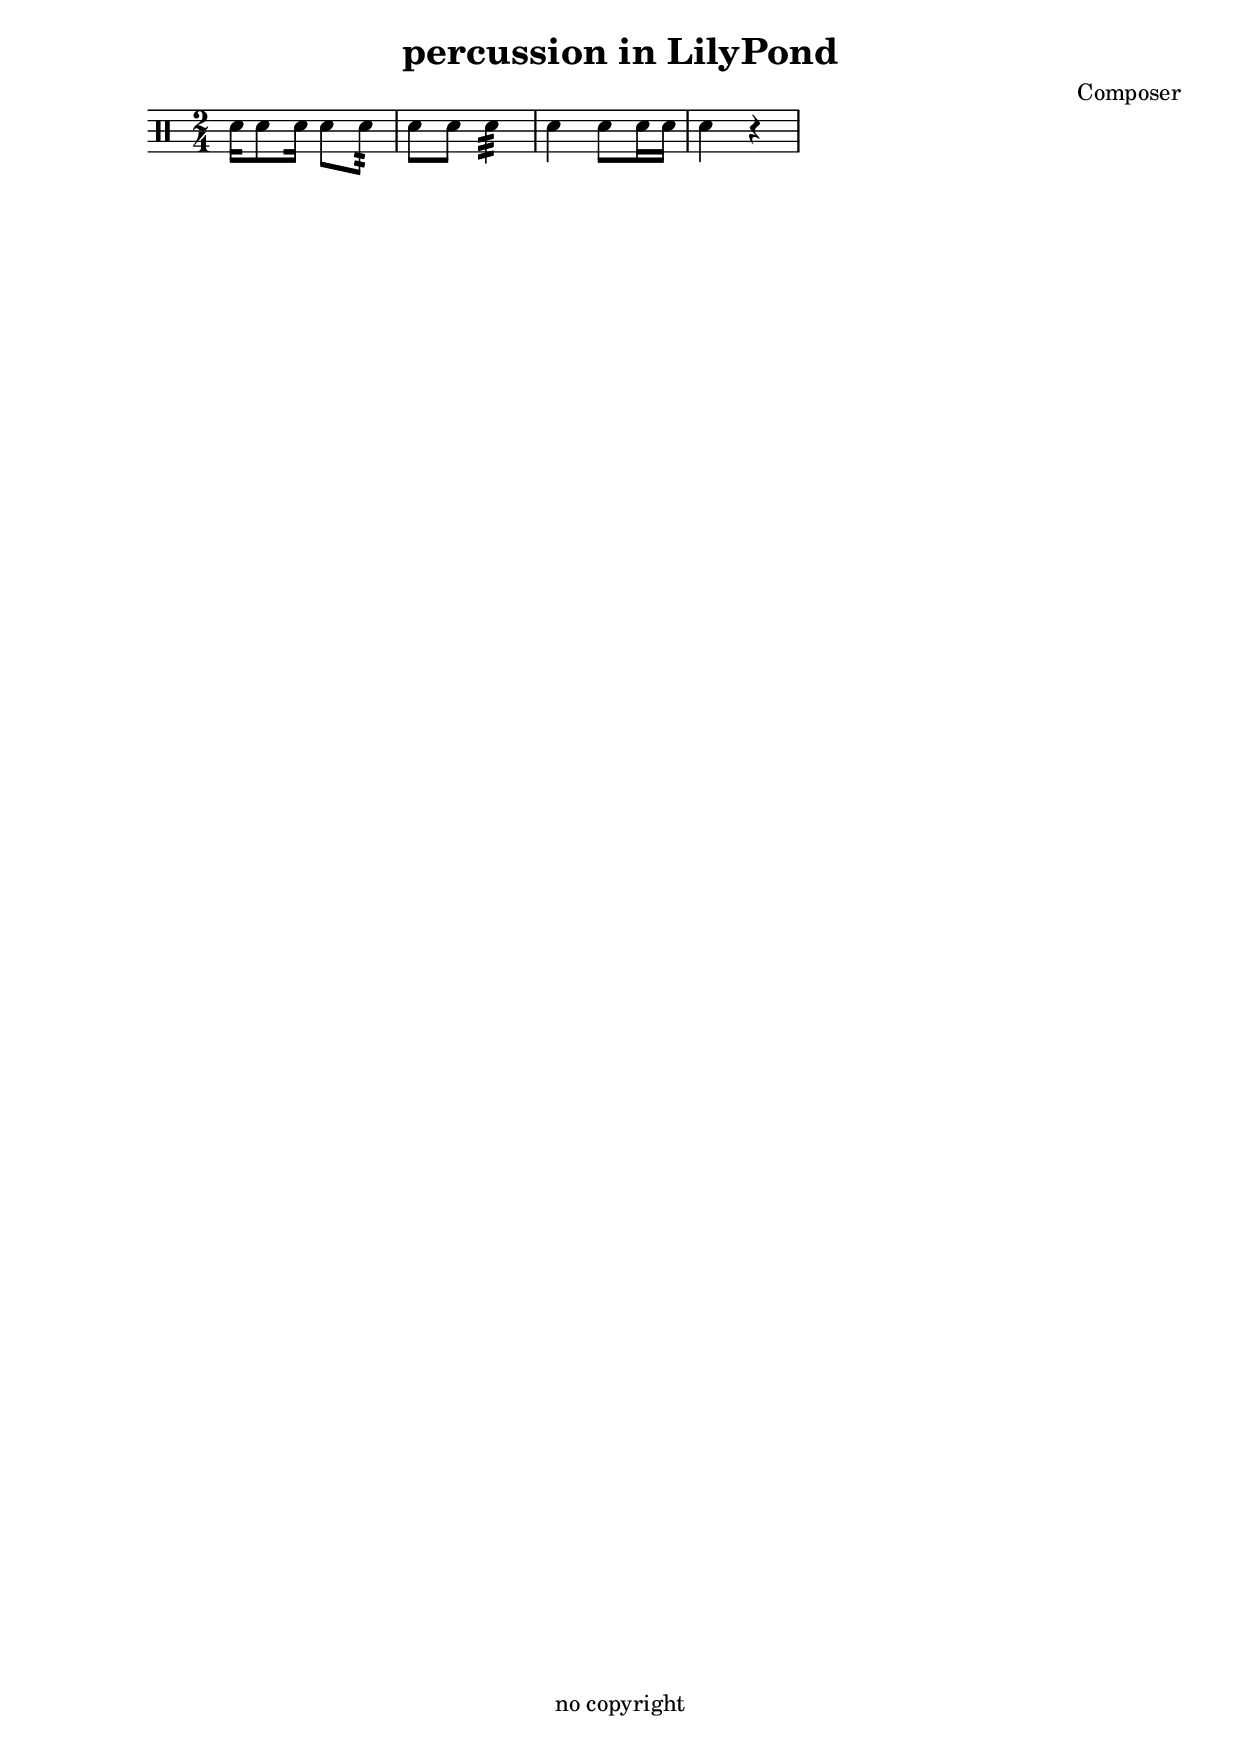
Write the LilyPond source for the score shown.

\version "2.20.0"

\header {
  title = "percussion in LilyPond"
  composer = "Composer"
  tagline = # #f
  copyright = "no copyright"
}

% \drums command
\drums {
  \time 2/4
  sn16 sn8 sn16 sn8 sn8:32
  sn8 sn8 sn4:32
  sn4 sn8 sn16 sn16
  sn4 r4
}